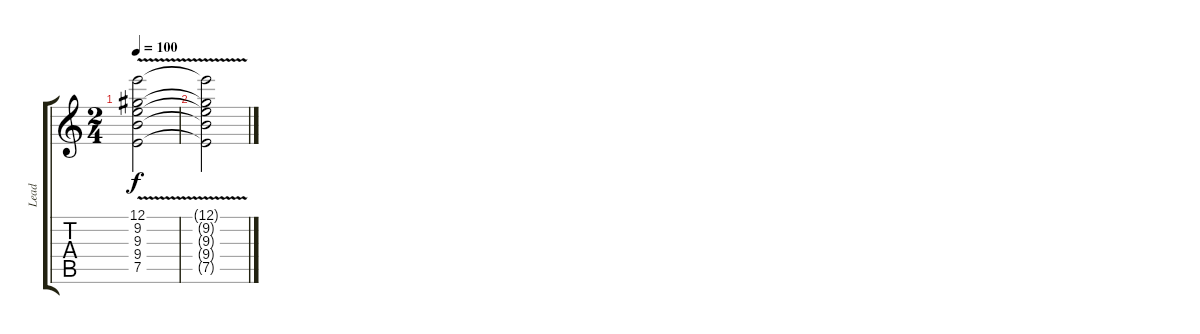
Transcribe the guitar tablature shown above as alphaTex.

\track ("Lead" "Lead") {instrument acousticguitarnylon}
\staff {score tabs}
\tuning (E4 B3 G3 D3 A2 E2) {hide}
\ts (2 4)
\tempo 100
\clef g2
\ks c
(12.1{v} 9.2{v} 9.3{v} 9.4{v} 7.5{v}).2{dy f instrument acousticguitarnylon} |
(12.1{t} 9.2{t} 9.3{t} 9.4{t} 7.5{t}).2
